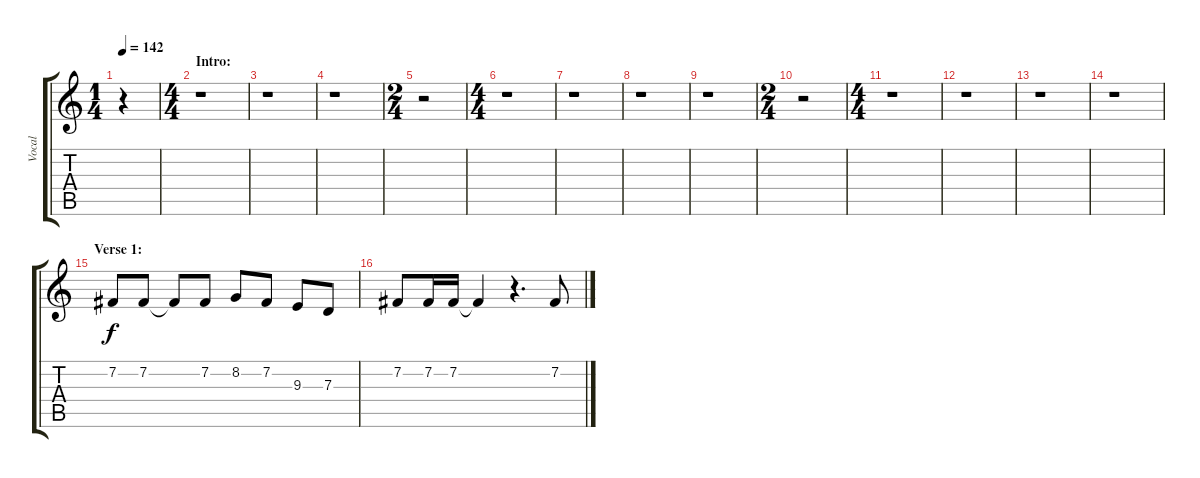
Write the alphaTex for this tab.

\track ("Vocal" "Vocal") {instrument oboe}
\staff {score tabs}
\tuning (E4 B3 G3 D3 A2 E2) {hide}
\ts (1 4)
\tempo 142
\clef g2
\ks c
r.4{dy f instrument oboe} |
\ts (4 4)
\section ("" "Intro:")
r.1 |
r.1 |
r.1 |
\ts (2 4)
r.2 |
\ts (4 4)
r.1 |
r.1 |
r.1 |
r.1 |
\ts (2 4)
r.2 |
\ts (4 4)
r.1 |
r.1 |
r.1 |
r.1 |
\section ("" "Verse 1:")
7.2.8 7.2.8 7.2{t}.8 7.2.8 8.2.8 7.2.8 9.3.8 7.3.8 |
7.2.8 7.2.16 7.2.16 7.2{t}.4 r.4{d} 7.2.8
